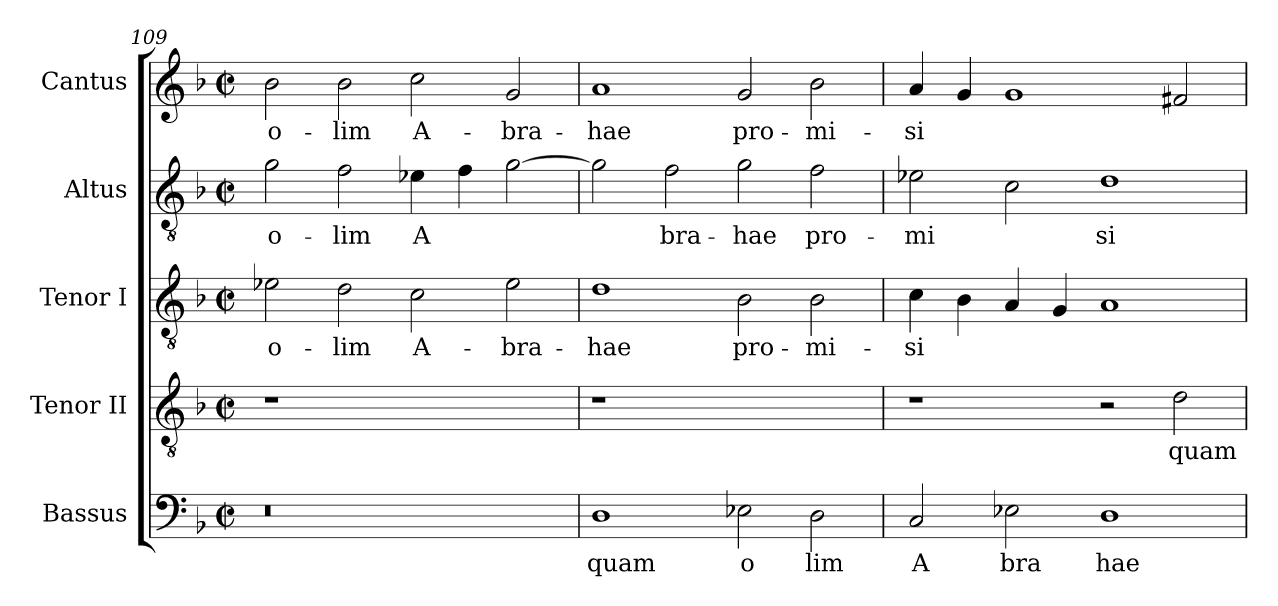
**kern	**text	**kern	**text	**kern	**text	**kern	**text	**kern	**text
*part5	*part5	*part4	*part4	*part3	*part3	*part2	*part2	*part1	*part1
*staff5	*staff5	*staff4	*staff4	*staff3	*staff3	*staff2	*staff2	*staff1	*staff1
*I"Bassus	*	*I"Tenor II	*	*I"Tenor I	*	*I"Altus	*	*I"Cantus	*
*I'B	*	*I'T II	*	*I'T I	*	*I'A	*	*I'C	*
!!LO:PB:g=z
*clefF4	*	*clefGv2	*	*clefGv2	*	*clefGv2	*	*clefG2	*
*k[b-]	*	*k[b-]	*	*k[b-]	*	*k[b-]	*	*k[b-]	*
*F:	*	*F:	*	*F:	*	*F:	*	*F:	*
*M2/2	*	*M2/2	*	*M2/2	*	*M2/2	*	*M2/2	*
*met(c|)	*	*met(c|)	*	*met(c|)	*	*met(c|)	*	*met(c|)	*
=109	=109	=109	=109	=109	=109	=109	=109	=109	=109
!	!	!	!	!	!LO:LY:b:cj	!	!LO:LY:b:cj	!	!LO:LY:b:cj
0r	.	1r	.	2e-\	o-	2g\	o-	2b-\	o-
!	!	!	!	!	!LO:LY:b:cj	!	!LO:LY:b:cj	!	!LO:LY:b:cj
.	.	.	.	2d\	-lim	2f\	-lim	2b-\	-lim
!	!	!	!	!	!LO:LY:b:cj	!	!LO:LY:b:cj	!	!LO:LY:b:cj
.	.	1ryy	.	2c\	A-	4e-\	A-	2cc\	A-
!	!	!	!	!	!	!	!LO:LY:b:cj	!	!
.	.	.	.	.	.	4f\	--	.	.
!	!	!	!	!	!LO:LY:b:cj	!	!LO:LY:b:cj	!	!LO:LY:b:cj
.	.	.	.	2e-\	-bra-	[>2g\	--	2g/	-bra-
=110	=110	=110	=110	=110	=110	=110	=110	=110	=110
!	!LO:LY:b:cj	!	!	!	!LO:LY:b:cj	!	!LO:LY:b:cj	!	!LO:LY:b:cj
1D	quam	1r	.	1d	-hae	2g\]	--	1a	-hae
!	!	!	!	!	!	!	!LO:LY:b:cj	!	!
.	.	.	.	.	.	2f\	-bra-	.	.
!	!LO:LY:b:cj	!	!	!	!LO:LY:b:cj	!	!LO:LY:b:cj	!	!LO:LY:b:cj
2E-X\	o	1ryy	.	2B-\	pro-	2g\	-hae	2g/	pro-
!	!LO:LY:b:cj	!	!	!	!LO:LY:b:cj	!	!LO:LY:b:cj	!	!LO:LY:b:cj
2D\	lim	.	.	2B-\	-mi-	2f\	pro-	2b-\	-mi-
=111	=111	=111	=111	=111	=111	=111	=111	=111	=111
!	!LO:LY:b:cj	!	!	!	!LO:LY:b:cj	!	!LO:LY:b:cj	!	!LO:LY:b:cj
2C/	A	1r	.	4c\	-si-	2e-X\	-mi-	4a/	-si-
!	!	!	!	!	!LO:LY:b:cj	!	!	!	!LO:LY:b:cj
.	.	.	.	4B-\	--	.	.	4g/	--
!	!LO:LY:b:cj	!	!	!	!LO:LY:b:cj	!	!LO:LY:b:cj	!	!LO:LY:b:cj
2E-\	bra	.	.	4A/	--	2c\	--	1g	--
!	!	!	!	!	!LO:LY:b:cj	!	!	!	!
.	.	.	.	4G/	--	.	.	.	.
!	!LO:LY:b:cj	!	!	!	!LO:LY:b:cj	!	!LO:LY:b:cj	!	!
1D	hae	2r	.	1A	--	1d	-si-	.	.
!	!	!	!LO:LY:b:cj	!	!	!	!	!	!LO:LY:b:cj
.	.	2d\	quam	.	.	.	.	2f#/	--
=	=	=	=	=	=	=	=	=	=
*-	*-	*-	*-	*-	*-	*-	*-	*-	*-
